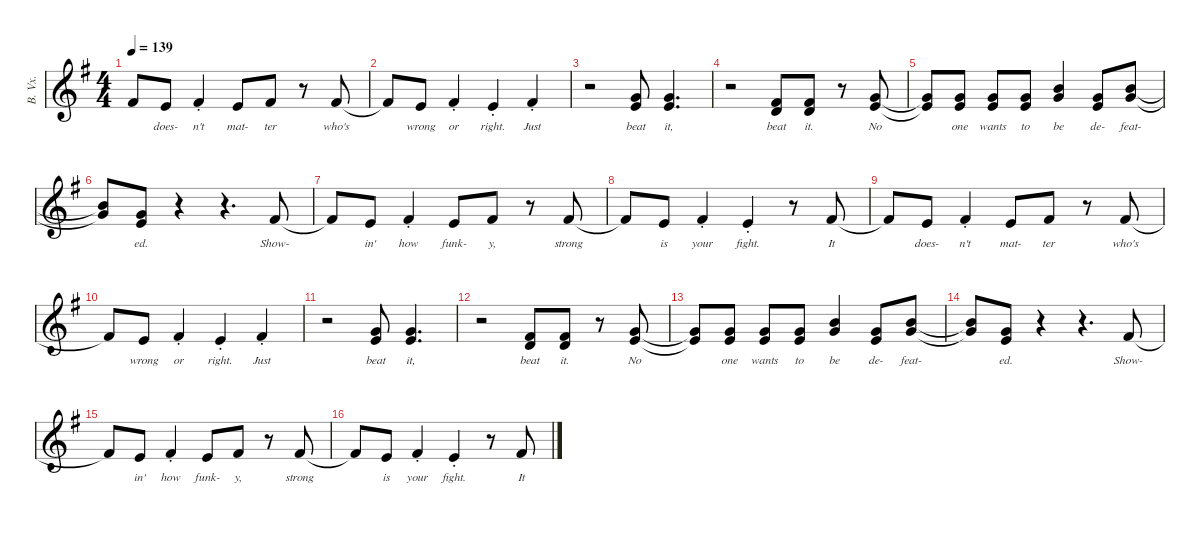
\defaultSystemsLayout 4
\hideDynamics
\bracketExtendMode groupsimilarinstruments
\otherSystemsTrackNameOrientation horizontal
\track ("Backing Vocals" "B. Vx.") {defaultSystemsLayout 4 multiBarRest instrument synthvoice}
\staff {score}
\tuning (Eb4 Bb3 Gb3 Db3 Ab2 Eb2)
\displaytranspose 1
\ts (4 4)
\tempo 139
\clef g2
\ks g
2.1{t acc #}.8{dy mf beam Up} 14.4{acc forcenatural}.8{lyrics (0 "does-") lyrics (1 "") lyrics (2 "") lyrics (3 "") lyrics (4 "") beam Up} 11.3{st acc #}.4{lyrics (0 "n't") lyrics (1 "") lyrics (2 "") lyrics (3 "") lyrics (4 "") beam Up} 9.3{acc forcenatural}.8{lyrics (0 "mat-") lyrics (1 "") lyrics (2 "") lyrics (3 "") lyrics (4 "") beam Up} 2.1{acc #}.8{lyrics (0 "ter") lyrics (1 "") lyrics (2 "") lyrics (3 "") lyrics (4 "") beam Up} r.8{beam Up} 11.3{acc #}.8{lyrics (0 "who's") lyrics (1 "") lyrics (2 "") lyrics (3 "") lyrics (4 "") beam Up} |
11.3{t acc #}.8{beam Up} 9.3{acc forcenatural}.8{lyrics (0 "wrong") lyrics (1 "") lyrics (2 "") lyrics (3 "") lyrics (4 "") beam Up} 11.3{st acc #}.4{lyrics (0 "or") lyrics (1 "") lyrics (2 "") lyrics (3 "") lyrics (4 "") beam Up} 9.3{st acc forcenatural}.4{lyrics (0 "right.") lyrics (1 "") lyrics (2 "") lyrics (3 "") lyrics (4 "") beam Up} 11.3{st acc #}.4{lyrics (0 "Just") lyrics (1 "") lyrics (2 "") lyrics (3 "") lyrics (4 "") beam Up} |
r.2{beam Down} (0.1{acc forcenatural} 8.2{acc forcenatural}).8{lyrics (0 "beat") lyrics (1 "") lyrics (2 "") lyrics (3 "") lyrics (4 "") beam Up} (8.2{acc forcenatural} 0.1{acc forcenatural}).4{d lyrics (0 "it,") lyrics (1 "") lyrics (2 "") lyrics (3 "") lyrics (4 "") beam Up} |
r.2{beam Down} (3.2{acc forcenatural} 2.1{acc #}).8{lyrics (0 "beat") lyrics (1 "") lyrics (2 "") lyrics (3 "") lyrics (4 "") beam Up} (2.1{acc #} 3.2{acc forcenatural}).8{lyrics (0 "it.") lyrics (1 "") lyrics (2 "") lyrics (3 "") lyrics (4 "") beam Up} r.8{beam Up} (3.1{acc forcenatural} 5.2{acc forcenatural}).8{lyrics (0 "No") lyrics (1 "") lyrics (2 "") lyrics (3 "") lyrics (4 "") beam Up} |
(3.1{t acc forcenatural} 5.2{t acc forcenatural}).8{beam Up} (8.2{acc forcenatural} 9.3{acc forcenatural}).8{lyrics (0 "one") lyrics (1 "") lyrics (2 "") lyrics (3 "") lyrics (4 "") beam Up} (8.2{acc forcenatural} 9.3{acc forcenatural}).8{lyrics (0 "wants") lyrics (1 "") lyrics (2 "") lyrics (3 "") lyrics (4 "") beam Up} (8.2{acc forcenatural} 9.3{acc forcenatural}).8{lyrics (0 "to") lyrics (1 "") lyrics (2 "") lyrics (3 "") lyrics (4 "") beam Up} (12.3{acc forcenatural} 7.1{acc forcenatural}).4{lyrics (0 "be") lyrics (1 "") lyrics (2 "") lyrics (3 "") lyrics (4 "") beam Up} (8.2{acc forcenatural} 9.3{acc forcenatural}).8{lyrics (0 "de-") lyrics (1 "") lyrics (2 "") lyrics (3 "") lyrics (4 "") beam Up} (7.1{acc forcenatural} 12.3{acc forcenatural}).8{lyrics (0 "feat-") lyrics (1 "") lyrics (2 "") lyrics (3 "") lyrics (4 "") beam Up} |
(7.1{t acc forcenatural} 12.3{t acc forcenatural}).8{beam Up} (12.3{acc forcenatural} 5.2{acc forcenatural}).8{lyrics (0 "ed.") lyrics (1 "") lyrics (2 "") lyrics (3 "") lyrics (4 "") beam Up} r.4{beam Up} r.4{d beam Up} 11.3{acc #}.8{lyrics (0 "Show-") lyrics (1 "") lyrics (2 "") lyrics (3 "") lyrics (4 "") beam Up} |
11.3{t acc #}.8{beam Up} 9.3{acc forcenatural}.8{lyrics (0 "in'") lyrics (1 "") lyrics (2 "") lyrics (3 "") lyrics (4 "") beam Up} 2.1{st acc #}.4{lyrics (0 "how") lyrics (1 "") lyrics (2 "") lyrics (3 "") lyrics (4 "") beam Up} 9.3{acc forcenatural}.8{lyrics (0 "funk-") lyrics (1 "") lyrics (2 "") lyrics (3 "") lyrics (4 "") beam Up} 11.3{acc #}.8{lyrics (0 "y,") lyrics (1 "") lyrics (2 "") lyrics (3 "") lyrics (4 "") beam Up} r.8{beam Up} 11.3{acc #}.8{lyrics (0 "strong") lyrics (1 "") lyrics (2 "") lyrics (3 "") lyrics (4 "") beam Up} |
11.3{t acc #}.8{beam Up} 14.4{acc forcenatural}.8{lyrics (0 "is") lyrics (1 "") lyrics (2 "") lyrics (3 "") lyrics (4 "") beam Up} 2.1{st acc #}.4{lyrics (0 "your") lyrics (1 "") lyrics (2 "") lyrics (3 "") lyrics (4 "") beam Up} 14.4{st acc forcenatural}.4{lyrics (0 "fight.") lyrics (1 "") lyrics (2 "") lyrics (3 "") lyrics (4 "") beam Up} r.8{beam Up} 2.1{acc #}.8{lyrics (0 "It") lyrics (1 "") lyrics (2 "") lyrics (3 "") lyrics (4 "") beam Up} |
2.1{t acc #}.8{beam Up} 14.4{acc forcenatural}.8{lyrics (0 "does-") lyrics (1 "") lyrics (2 "") lyrics (3 "") lyrics (4 "") beam Up} 11.3{st acc #}.4{lyrics (0 "n't") lyrics (1 "") lyrics (2 "") lyrics (3 "") lyrics (4 "") beam Up} 9.3{acc forcenatural}.8{lyrics (0 "mat-") lyrics (1 "") lyrics (2 "") lyrics (3 "") lyrics (4 "") beam Up} 2.1{acc #}.8{lyrics (0 "ter") lyrics (1 "") lyrics (2 "") lyrics (3 "") lyrics (4 "") beam Up} r.8{beam Up} 11.3{acc #}.8{lyrics (0 "who's") lyrics (1 "") lyrics (2 "") lyrics (3 "") lyrics (4 "") beam Up} |
11.3{t acc #}.8{beam Up} 9.3{acc forcenatural}.8{lyrics (0 "wrong") lyrics (1 "") lyrics (2 "") lyrics (3 "") lyrics (4 "") beam Up} 11.3{st acc #}.4{lyrics (0 "or") lyrics (1 "") lyrics (2 "") lyrics (3 "") lyrics (4 "") beam Up} 9.3{st acc forcenatural}.4{lyrics (0 "right.") lyrics (1 "") lyrics (2 "") lyrics (3 "") lyrics (4 "") beam Up} 11.3{st acc #}.4{lyrics (0 "Just") lyrics (1 "") lyrics (2 "") lyrics (3 "") lyrics (4 "") beam Up} |
r.2{beam Down} (0.1{acc forcenatural} 8.2{acc forcenatural}).8{lyrics (0 "beat") lyrics (1 "") lyrics (2 "") lyrics (3 "") lyrics (4 "") beam Up} (8.2{acc forcenatural} 0.1{acc forcenatural}).4{d lyrics (0 "it,") lyrics (1 "") lyrics (2 "") lyrics (3 "") lyrics (4 "") beam Up} |
r.2{beam Down} (3.2{acc forcenatural} 2.1{acc #}).8{lyrics (0 "beat") lyrics (1 "") lyrics (2 "") lyrics (3 "") lyrics (4 "") beam Up} (2.1{acc #} 3.2{acc forcenatural}).8{lyrics (0 "it.") lyrics (1 "") lyrics (2 "") lyrics (3 "") lyrics (4 "") beam Up} r.8{beam Up} (3.1{acc forcenatural} 5.2{acc forcenatural}).8{lyrics (0 "No") lyrics (1 "") lyrics (2 "") lyrics (3 "") lyrics (4 "") beam Up} |
(3.1{t acc forcenatural} 5.2{t acc forcenatural}).8{beam Up} (8.2{acc forcenatural} 9.3{acc forcenatural}).8{lyrics (0 "one") lyrics (1 "") lyrics (2 "") lyrics (3 "") lyrics (4 "") beam Up} (8.2{acc forcenatural} 9.3{acc forcenatural}).8{lyrics (0 "wants") lyrics (1 "") lyrics (2 "") lyrics (3 "") lyrics (4 "") beam Up} (8.2{acc forcenatural} 9.3{acc forcenatural}).8{lyrics (0 "to") lyrics (1 "") lyrics (2 "") lyrics (3 "") lyrics (4 "") beam Up} (12.3{acc forcenatural} 7.1{acc forcenatural}).4{lyrics (0 "be") lyrics (1 "") lyrics (2 "") lyrics (3 "") lyrics (4 "") beam Up} (8.2{acc forcenatural} 9.3{acc forcenatural}).8{lyrics (0 "de-") lyrics (1 "") lyrics (2 "") lyrics (3 "") lyrics (4 "") beam Up} (7.1{acc forcenatural} 12.3{acc forcenatural}).8{lyrics (0 "feat-") lyrics (1 "") lyrics (2 "") lyrics (3 "") lyrics (4 "") beam Up} |
(7.1{t acc forcenatural} 12.3{t acc forcenatural}).8{beam Up} (12.3{acc forcenatural} 5.2{acc forcenatural}).8{lyrics (0 "ed.") lyrics (1 "") lyrics (2 "") lyrics (3 "") lyrics (4 "") beam Up} r.4{beam Up} r.4{d beam Up} 11.3{acc #}.8{lyrics (0 "Show-") lyrics (1 "") lyrics (2 "") lyrics (3 "") lyrics (4 "") beam Up} |
11.3{t acc #}.8{beam Up} 9.3{acc forcenatural}.8{lyrics (0 "in'") lyrics (1 "") lyrics (2 "") lyrics (3 "") lyrics (4 "") beam Up} 2.1{st acc #}.4{lyrics (0 "how") lyrics (1 "") lyrics (2 "") lyrics (3 "") lyrics (4 "") beam Up} 9.3{acc forcenatural}.8{lyrics (0 "funk-") lyrics (1 "") lyrics (2 "") lyrics (3 "") lyrics (4 "") beam Up} 11.3{acc #}.8{lyrics (0 "y,") lyrics (1 "") lyrics (2 "") lyrics (3 "") lyrics (4 "") beam Up} r.8{beam Up} 11.3{acc #}.8{lyrics (0 "strong") lyrics (1 "") lyrics (2 "") lyrics (3 "") lyrics (4 "") beam Up} |
11.3{t acc #}.8{beam Up} 14.4{acc forcenatural}.8{lyrics (0 "is") lyrics (1 "") lyrics (2 "") lyrics (3 "") lyrics (4 "") beam Up} 2.1{st acc #}.4{lyrics (0 "your") lyrics (1 "") lyrics (2 "") lyrics (3 "") lyrics (4 "") beam Up} 14.4{st acc forcenatural}.4{lyrics (0 "fight.") lyrics (1 "") lyrics (2 "") lyrics (3 "") lyrics (4 "") beam Up} r.8{beam Up} 2.1{acc #}.8{lyrics (0 "It") lyrics (1 "") lyrics (2 "") lyrics (3 "") lyrics (4 "") beam Up}
